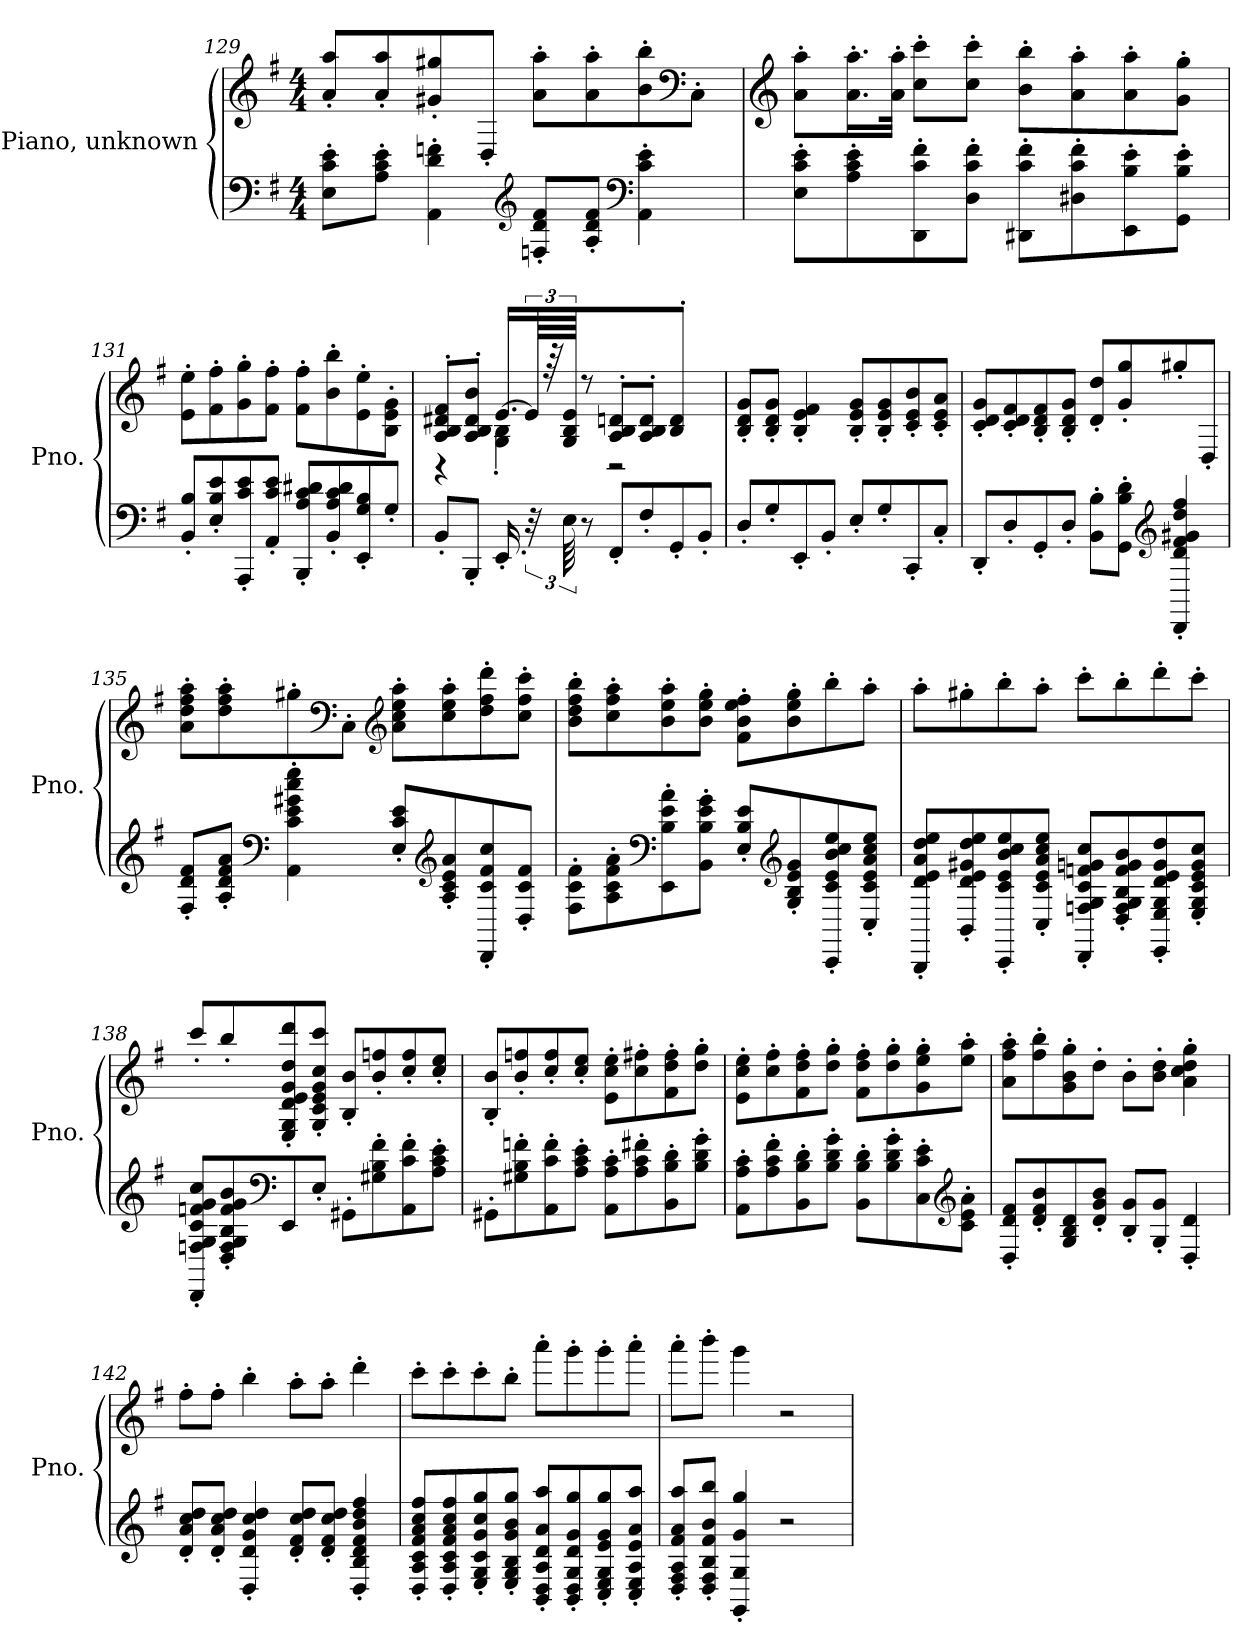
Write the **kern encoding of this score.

**kern	**kern
*part1	*part1
*staff2	*staff1
*I"Piano, unknown	*
*I'Pno.	*
*clefF4	*clefG2
*k[f#]	*k[f#]
*M4/4	*M4/4
=129	=129
8E\' 8c\' 8e\'L	8a/' 8aa/'L
8A\' 8c\' 8e\'J	8a/' 8aa/'
4AA\' 4d\' 4fn\'	8g#X/' 8gg#X/'
.	8D'/J
*clefG2	*
8Fn/' 8d/' 8f/'L	8a\' 8aa\'L
8A/' 8d/' 8f/'J	8a\' 8aa\'
*clefF4	*
4AA\' 4c\' 4e\'	8b\' 8bb\'
*	*clefF4
.	8C'\J
!!LO:LB:g=z
=130	=130
*	*clefG2
8E\' 8c\' 8e\'L	8a\' 8aa\'L
8A\' 8c\' 8e\'	16.a\' 16.aa\'L
.	32a\' 32aa\'JJk
8DD\' 8c\' 8f#\'	8cc\' 8ccc\'L
8D\' 8c\' 8f#\'J	8cc\' 8ccc\'J
8DD#X\' 8c\' 8f#\'L	8b\' 8bb\'L
8D#X\' 8c\' 8f#\'	8a\' 8aa\'
8EE\' 8B\' 8e\'	8a\' 8aa\'
8GG\' 8B\' 8e\'J	8g\' 8gg\'J
=131	=131
8BB/' 8B/'L	8e\' 8ee\'L
8E/' 8B/' 8e/'	8f#\' 8ff#\'
8AAA/' 8c/' 8e/'	8g\' 8gg\'
8AA/' 8c/' 8e/'J	8f#\' 8ff#\'J
8BBB/' 8A/' 8c/' 8d#X/'L	8f#\' 8ff#\'L
8BB/' 8A/' 8c/' 8d#/'	8b\' 8bb\'
8EE/' 8G/' 8B/'	8e\' 8ee\'
8G'/J	8B\' 8e\' 8g\'J
=132	=132
*	*^
8BB'/L	8A/' 8B/' 8d#X/' 8f#/'L	4r
8BBB'/J	8A/' 8B/' 8d#/' 8b/'J	.
16.EE'/	[16.e/LL	4G\' 4B\'
48r	96e/JJkk]	.
.	96r	.
96E\	96G/ 96B/ 96e/	.
8r	8r	.
8FF#'/L	8A/' 8B/' 8dn/'L	2r
8F#'/	8A/' 8B/' 8d/'J	.
8GG'/	4B/' 4d/'	.
8BB'/J	.	.
*	*v	*v
!!LO:PB:g=z
=133	=133
8D'/L	8B/' 8d/' 8g/'L
8G'/	8B/' 8d/' 8g/'J
8EE'/	4B/' 4e/' 4f#/'
8BB'/J	.
8E'/L	8B/' 8e/' 8g/'L
8G'/	8B/' 8e/' 8g/'
8CC'/	8c/' 8e/' 8b/'
8C'/J	8c/' 8e/' 8a/'J
=134	=134
8DD'/L	8c/' 8d/' 8g/'L
8D'/	8c/' 8d/' 8f#/'
8GG'/	8B/' 8d/' 8f#/'
8D'/J	8B/' 8d/' 8g/'J
8BB\' 8B\'L	8d/' 8dd/'L
8GG\' 8B\' 8d\'J	8g/' 8gg/'
*clefG2	*
4DD/' 4d/' 4f#/' 4g#X/' 4dd/' 4ff#/'	8gg#X'/
.	8D'/J
=135	=135
8F#/' 8d/' 8f#/'L	8a\' 8dd\' 8ff#\' 8aa\'L
8A/' 8d/' 8f#/' 8a/'J	8dd\' 8ff#\' 8aa\'
*clefF4	*
4AA\' 4c\' 4e\' 4g#X\' 4cc\' 4ee\'	8gg#X'\
*	*clefF4
.	8C'\J
*	*clefG2
8E/' 8c/' 8e/'L	8a\' 8cc\' 8ee\' 8aa\'L
*clefG2	*
8A/' 8c/' 8e/' 8a/'	8cc\' 8ee\' 8aa\'
8DD/' 8c/' 8f#/' 8cc/'	8dd\' 8ff#\' 8ddd\'
8D/' 8c/' 8f#/'J	8cc\' 8ff#\' 8ccc\'J
!!LO:LB:g=z
=136	=136
8F#\' 8c\' 8f#\'L	8b\' 8dd\' 8ff#\' 8bb\'L
8A\' 8c\' 8f#\' 8a\'	8cc\' 8ff#\' 8aa\'
*clefF4	*
8EE\' 8B\' 8e\' 8a\'	8b\' 8ee\' 8aa\'
8BB\' 8B\' 8e\' 8g\'J	8b\' 8ee\' 8gg\'J
8E/' 8B/' 8e/'L	8f#\' 8b\' 8ee\' 8ff#\'L
*clefG2	*
8G/' 8B/' 8e/' 8g/'	8b\' 8ee\' 8gg\'
8CC/' 8c/' 8e/' 8b/' 8cc/' 8ee/'	8bb'\
8C/' 8c/' 8e/' 8a/' 8cc/' 8ee/'J	8aa'\J
=137	=137
8BBB/' 8d/' 8e/' 8a/' 8dd/' 8ee/'L	8aa'\L
8BB/' 8d/' 8e/' 8g#X/' 8dd/' 8ee/'	8gg#X'\
8CC/' 8c/' 8e/' 8b/' 8cc/' 8ee/'	8bb'\
8C/' 8c/' 8e/' 8a/' 8cc/' 8ee/'J	8aa'\J
8DD/' 8Fn/' 8G/' 8c/' 8fn/' 8gn/' 8cc/'L	8ccc'\L
8D/' 8F/' 8G/' 8B/' 8f/' 8g/' 8b/'	8bb'\
8EE/' 8E/' 8G/' 8d/' 8e/' 8g/' 8dd/'	8ddd'\
8E/' 8G/' 8c/' 8e/' 8g/' 8cc/'J	8ccc'\J
!!LO:LB:g=z
=138	=138
8DD/' 8Fn/' 8G/' 8c/' 8fn/' 8g/' 8cc/'L	8ccc'/L
8D/' 8F/' 8G/' 8B/' 8f/' 8g/' 8b/'	8bb'/
*clefF4	*
8EE/	8E/' 8G/' 8d/' 8e/' 8g/' 8dd/' 8ddd/'
8E'/J	8G/' 8c/' 8e/' 8g/' 8cc/' 8ccc/'J
8GG#X'\L	8B/' 8b/'L
8G#X\' 8B\' 8f\'	8b/' 8ffn/'
8AA\' 8c\' 8f\'	8cc/' 8ff/'
8A\' 8c\' 8e\'J	8cc/' 8ee/'J
=139	=139
8GG#X'\L	8B/' 8b/'L
8G#X\' 8B\' 8fn\'	8b/' 8ffn/'
8AA\' 8c\' 8f\'	8cc/' 8ff/'
8A\' 8c\' 8e\'J	8cc/' 8ee/'J
8AA\' 8A\' 8c\'L	8e\' 8cc\' 8ee\'L
8A\' 8c\' 8f#X\'	8cc\' 8ff#X\'
8BB\' 8B\' 8d\'	8f#\' 8dd\' 8ff#\'
8B\' 8d\' 8g\'J	8dd\' 8gg\'J
=140	=140
8AA\' 8A\' 8c\'L	8e\' 8cc\' 8ee\'L
8A\' 8c\' 8f#\'	8cc\' 8ff#\'
8BB\' 8B\' 8d\'	8f#\' 8dd\' 8ff#\'
8B\' 8d\' 8g\'J	8dd\' 8gg\'J
8BB\' 8B\' 8d\'L	8f#\' 8dd\' 8ff#\'L
8B\' 8d\' 8g\'	8dd\' 8gg\'
8C\' 8c\' 8e\'	8g\' 8ee\' 8gg\'
*clefG2	*
8c\' 8e\' 8a\'J	8ee\' 8aa\'J
!!LO:LB:g=z
=141	=141
8D/' 8d/' 8f#/'L	8a\' 8ff#\' 8aa\'L
8d/' 8f#/' 8b/'	8ff#\' 8bb\'
8G/ 8B/ 8d/	8g\' 8b\' 8gg\'
8d/' 8g/' 8b/'J	8dd'\J
8B/' 8g/'L	8b'\L
8G/' 8g/'J	8b\' 8dd\'J
4D/' 4d/'	4a\' 4cc\' 4dd\' 4gg\'
=142	=142
8d/' 8a/' 8cc/' 8dd/'L	8ff#'\L
8d/' 8a/' 8cc/' 8dd/'J	8ff#'\J
4D/' 4d/' 4g/' 4cc/' 4dd/'	4bb'\
8d/' 8f#/' 8cc/' 8dd/'L	8aa'\L
8d/' 8f#/' 8cc/' 8dd/'J	8aa'\J
4D/' 4B/' 4d/' 4f#/' 4b/' 4dd/' 4ff#/'	4ddd'\
=143	=143
8D/' 8A/' 8c/' 8f#/' 8a/' 8cc/' 8ff#/'L	8ccc'\L
8D/' 8A/' 8c/' 8f#/' 8a/' 8cc/' 8ff#/'	8ccc'\
8E/' 8G/' 8c/' 8g/' 8cc/' 8gg/'	8ccc'\
8E/' 8G/' 8B/' 8g/' 8b/' 8gg/'J	8bb'\J
8BB/' 8D/' 8A/' 8d/' 8a/' 8aa/'L	8aaa'\L
8BB/' 8D/' 8G/' 8d/' 8g/' 8gg/'	8ggg'\
8C/' 8E/' 8G/' 8e/' 8g/' 8gg/'	8ggg'\
8C/' 8E/' 8A/' 8e/' 8a/' 8aa/'J	8aaa'\J
=144	=144
8D/' 8F#/' 8A/' 8f#/' 8a/' 8aa/'L	8aaa'\L
8D/' 8F#/' 8B/' 8f#/' 8b/' 8bb/'J	8bbb'\J
4GG/' 4G/' 4g/' 4gg/'	4ggg\
2r	2r
=	=
*-	*-
